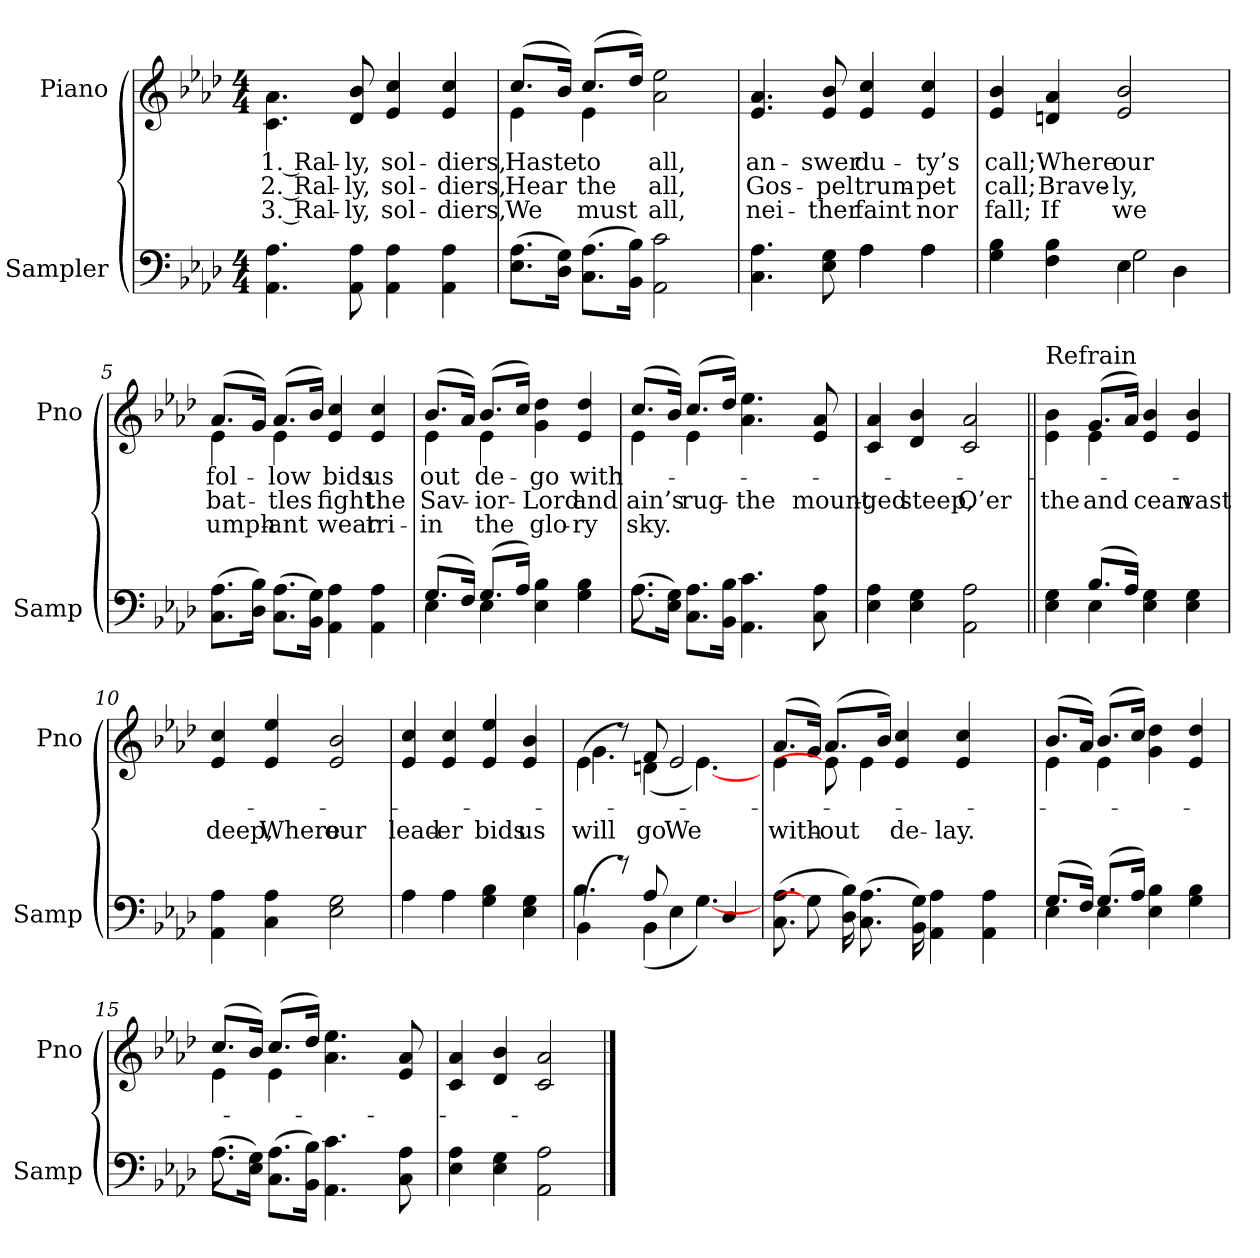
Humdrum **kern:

**kern	**kern	**text	**text	**text
*part2	*part1	*part1	*part1	*part1
*staff2	*staff1	*staff1	*staff1	*staff1
*I"Sampler	*I"Piano	*	*	*
*I'Samp	*I'Pno	*	*	*
*clefF4	*clefG2	*	*	*
*k[b-e-a-d-]	*k[b-e-a-d-]	*	*	*
*A-:	*A-:	*	*	*
*M4/4	*M4/4	*	*	*
=1	=1	=1	=1	=1
4.AA- 4.A-	4.c\ 4.a-\	1. Ral-	2. Ral-	3. Ral-
8AA- 8A-	8d- 8b-	-ly,	-ly,	-ly,
4AA- 4A-	4e- 4cc	sol-	sol-	sol-
4AA- 4A-	4e- 4cc	-diers,	-diers,	-diers,
=2	=2	=2	=2	=2
*	*^	*	*	*
(8.E-\ 8.A-\L	(8.cc/L	4e-	Haste	Hear	We
16D-\ 16G\Jk)	16b-/Jk)	.	.	.	.
(8.C\ 8.A-\L	(8.cc/L	4e-	to	the	must
16BB-\ 16B-\Jk)	16dd-/Jk)	.	.	.	.
2AA- 2c	2a- 2ee-	2ryy	all,	all,	all,
*	*v	*v	*	*	*
=3	=3	=3	=3	=3
*^	*	*	*	*
4.C 4.A-	2ryy	4.e- 4.a-	an-	Gos-	nei-
8E- 8G	.	8e- 8b-	-swer	-pel	-ther
4A-\	4A-	4e- 4cc	du-	trum-	faint
4A-\	4A-	4e- 4cc	-ty’s	-pet	nor
=4	=4	=4	=4	=4	=4
4G 4B-	2ryy	4e- 4b-	call;	call;	fall;
4F 4B-	.	4dn 4a-	Where	Brave-	If
4E-\	2G	2e- 2b-	our	-ly,	we
4D-\	.	.	.	.	.
*v	*v	*	*	*	*
=5	=5	=5	=5	=5
*	*^	*	*	*
(8.C\ 8.A-\L	(8.a-/L	4e-	fol-	bat-	-umph-
16D-\ 16B-\Jk)	16g/Jk)	.	.	.	.
(8.C\ 8.A-\L	(8.a-/L	4e-	-low	-tles	-ant
16BB-\ 16G\Jk)	16b-/Jk)	.	.	.	.
4AA- 4A-	4e- 4cc	2ryy	bids	fight	wear
4AA- 4A-	4e- 4cc	.	us	the	tri-
=6	=6	=6	=6	=6	=6
*^	*	*	*	*	*
(8.G/L	4E-	(8.b-/L	4e-	-out	Sav-	in
16F/Jk)	.	16a-/Jk)	.	.	.	.
(8.G/L	4E-	(8.b-/L	4e-	de-	-ior-	the
16A-/Jk)	.	16cc/Jk)	.	.	.	.
4E- 4B-	2ryy	4g 4dd-	2ryy	go	Lord	glo-
4G 4B-	.	4e- 4dd-	.	with-	and	-ry
=7	=7	=7	=7	=7	=7	=7
(8.A-\L	8.A-	(8.cc/L	4e-	.	-ain’s	sky.
16E-\ 16G\Jk)	2ryy	16b-/Jk)	.	.	.	.
8.C\ 8.A-\L	.	(8.cc/L	4e-	.	rug-	.
16BB-\ 16B-\Jk	.	16dd-/Jk)	.	.	.	.
4.AA- 4.c	.	4.a- 4.ee-	2ryy	.	the	.
.	4ryy	.	.	.	.	.
8C 8A-	.	8e- 8a-	.	.	mount-	.
.	16ryy	.	.	.	.	.
*v	*v	*	*	*	*	*
*	*v	*v	*	*	*
=8	=8	=8	=8	=8
4E- 4A-	4c 4a-	.	-ged	.
4E- 4G	4d- 4b-	.	steep,	.
2AA- 2A-	2c 2a-	.	O’er	.
=9||	=9||	=9||	=9||	=9||
*^	*^	*	*	*
!	!	!LO:TX:t=Refrain	!	!	!	!
4E- 4G	4ryy	4e-\ 4b-\	4ryy	.	the	.
(8.B-/L	4E-	(8.g/L	4e-	.	and	.
16A-/Jk)	.	16a-/Jk)	.	.	.	.
4E- 4G	2ryy	4e- 4b-	2ryy	.	-cean	.
4E- 4G	.	4e- 4b-	.	.	vast	.
*v	*v	*	*	*	*	*
*	*v	*v	*	*	*
=10	=10	=10	=10	=10
4AA- 4A-	4e- 4cc	.	deep,	.
4C 4A-	4e- 4ee-	.	Where	.
2E- 2G	2e- 2b-	.	our	.
=11	=11	=11	=11	=11
*^	*	*	*	*
4A-\	4A-	4e- 4cc	.	lead-	.
4A-\	4A-	4e- 4cc	.	-er	.
4G 4B-	2ryy	4e- 4ee-	.	bids	.
4E- 4G	.	4e- 4b-	.	us	.
=12	=12	=12	=12	=12	=12
*	*	*^	*	*	*
(4BB-\	4.B-	(4e-\	4.g	.	will	.
8r)	.	8r)	.	.	.	.
8A-/	(4BB-	8f/	(4dn	.	go	.
4E-\	.	2e-/	.	.	We	.
.	[4.G)	.	[4.e-)	.	.	.
4D-	.	.	.	.	.	.
*v	*v	*	*	*	*	*
=13	=13	=13	=13	=13	=13
(8.C\ 8.A-\	(8.a-/L	4e-	.	with-	.
8G]	16g/Jk)	.	.	.	.
.	(8.a-/L	8e-]	.	-out	.
16D-\ 16B-\)	.	.	.	.	.
(8.C\ 8.A-\	.	4e-	.	.	.
.	16b-/Jk)	.	.	.	.
.	4e- 4cc	.	.	de-	.
16BB-\ 16G\)	.	.	.	.	.
4AA- 4A-	.	8ryy	.	.	.
.	4e- 4cc	4.ryy	.	-lay.	.
4AA- 4A-	.	.	.	.	.
.	8ryy	.	.	.	.
=14	=14	=14	=14	=14	=14
*^	*	*	*	*	*
(8.G/L	4E-	(8.b-/L	4e-	.	.	.
16F/Jk)	.	16a-/Jk)	.	.	.	.
(8.G/L	4E-	(8.b-/L	4e-	.	.	.
16A-/Jk)	.	16cc/Jk)	.	.	.	.
4E- 4B-	2ryy	4g 4dd-	2ryy	.	.	.
4G 4B-	.	4e- 4dd-	.	.	.	.
=15	=15	=15	=15	=15	=15	=15
(8.A-\L	8.A-	(8.cc/L	4e-	.	.	.
16E-\ 16G\Jk)	2ryy	16b-/Jk)	.	.	.	.
(8.C\ 8.A-\L	.	(8.cc/L	4e-	.	.	.
16BB-\ 16B-\Jk)	.	16dd-/Jk)	.	.	.	.
4.AA- 4.c	.	4.a- 4.ee-	2ryy	.	.	.
.	4ryy	.	.	.	.	.
8C 8A-	.	8e- 8a-	.	.	.	.
.	16ryy	.	.	.	.	.
*v	*v	*	*	*	*	*
*	*v	*v	*	*	*
=16	=16	=16	=16	=16
4E- 4A-	4c 4a-	.	.	.
4E- 4G	4d- 4b-	.	.	.
2AA- 2A-	2c 2a-	.	.	.
==	==	==	==	==
*-	*-	*-	*-	*-
